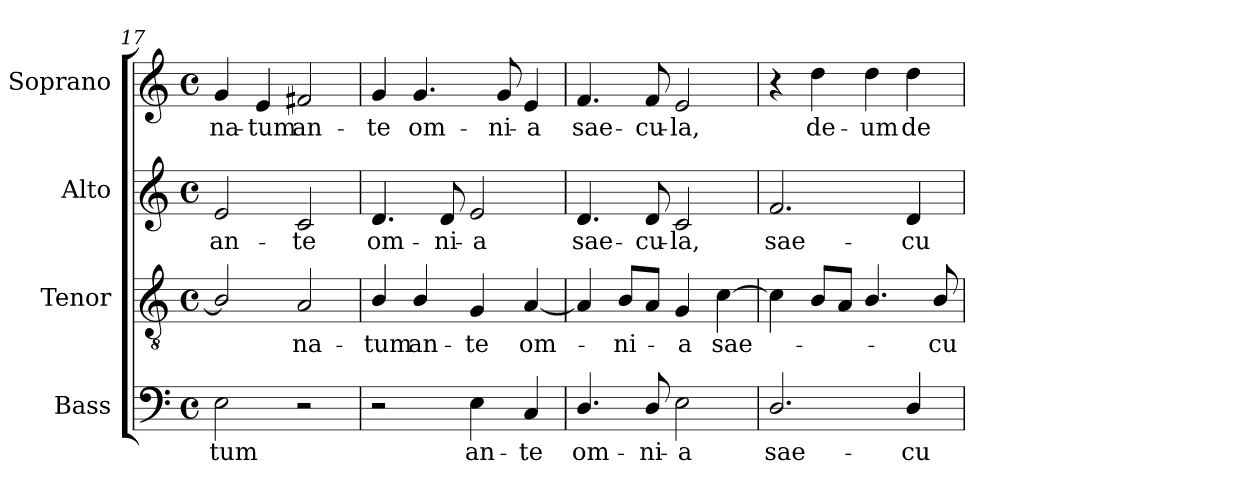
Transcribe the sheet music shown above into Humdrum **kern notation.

**kern	**text	**kern	**text	**kern	**text	**kern	**text
*part4	*part4	*part3	*part3	*part2	*part2	*part1	*part1
*staff4	*staff4	*staff3	*staff3	*staff2	*staff2	*staff1	*staff1
*I"Bass	*	*I"Tenor	*	*I"Alto	*	*I"Soprano	*
*I'B.	*	*I'T.	*	*I'A.	*	*I'S.	*
*clefF4	*	*clefGv2	*	*clefG2	*	*clefG2	*
*	*	*ITrd7c12	*	*	*	*	*
*k[]	*	*k[]	*	*k[]	*	*k[]	*
*C:	*	*C:	*	*C:	*	*C:	*
*M4/4	*	*M4/4	*	*M4/4	*	*M4/4	*
*met(c)	*	*met(c)	*	*met(c)	*	*met(c)	*
=17	=17	=17	=17	=17	=17	=17	=17
!	!LO:LY:b:color=#000000	!	!	!	!	!	!
!	!	!	!	!	!LO:LY:b:color=#000000	!	!
!	!	!	!	!	!	!	!LO:LY:b:color=#000000
2Ei\	-tum	2BBi/]	.	2ei/	an-	4gi/	na-
!	!	!	!	!	!	!	!LO:LY:b:color=#000000
.	.	.	.	.	.	4ei/	-tum
!	!	!	!LO:LY:b:color=#000000	!	!	!	!
!	!	!	!	!	!LO:LY:b:color=#000000	!	!
!	!	!	!	!	!	!	!LO:LY:b:color=#000000
2r	.	2AAi/	na-	2ci/	-te	2f#Xi/	an-
!!LO:PB:g=z
=18	=18	=18	=18	=18	=18	=18	=18
!	!	!	!LO:LY:b:color=#000000	!	!	!	!
!	!	!	!	!	!LO:LY:b:color=#000000	!	!
!	!	!	!	!	!	!	!LO:LY:b:color=#000000
2r	.	4BBi/	-tum	4.di/	om-	4gi/	-te
!	!	!	!LO:LY:b:color=#000000	!	!	!	!
!	!	!	!	!	!	!	!LO:LY:b:color=#000000
.	.	4BBi/	an-	.	.	4.gi/	om-
!	!	!	!	!	!LO:LY:b:color=#000000	!	!
.	.	.	.	8di/	-ni-	.	.
!	!LO:LY:b:color=#000000	!	!	!	!	!	!
!	!	!	!LO:LY:b:color=#000000	!	!	!	!
!	!	!	!	!	!LO:LY:b:color=#000000	!	!
4Ei\	an-	4GGi/	-te	2ei/	-a	.	.
!	!	!	!	!	!	!	!LO:LY:b:color=#000000
.	.	.	.	.	.	8gi/	-ni-
!	!LO:LY:b:color=#000000	!	!	!	!	!	!
!	!	!	!LO:LY:b:color=#000000	!	!	!	!
!	!	!	!	!	!	!	!LO:LY:b:color=#000000
4Ci/	-te	[4AAi/	om-	.	.	4ei/	-a
=19	=19	=19	=19	=19	=19	=19	=19
!	!LO:LY:b:color=#000000	!	!	!	!	!	!
!	!	!	!	!	!LO:LY:b:color=#000000	!	!
!	!	!	!	!	!	!	!LO:LY:b:color=#000000
4.Di/	om-	4AAi/]	.	4.di/	sae-	4.fi/	sae-
!	!	!	!LO:LY:b:color=#000000	!	!	!	!
.	.	8BBi/L	-ni-	.	.	.	.
!	!LO:LY:b:color=#000000	!	!	!	!	!	!
!	!	!	!	!	!LO:LY:b:color=#000000	!	!
!	!	!	!	!	!	!	!LO:LY:b:color=#000000
8Di/	-ni-	8AAi/J	.	8di/	-cu-	8fi/	-cu-
!	!LO:LY:b:color=#000000	!	!	!	!	!	!
!	!	!	!LO:LY:b:color=#000000	!	!	!	!
!	!	!	!	!	!LO:LY:b:color=#000000	!	!
!	!	!	!	!	!	!	!LO:LY:b:color=#000000
2Ei\	-a	4GGi/	-a	2ci/	-la,	2ei/	-la,
!	!	!	!LO:LY:b:color=#000000	!	!	!	!
.	.	[4Ci\	sae-	.	.	.	.
=20	=20	=20	=20	=20	=20	=20	=20
!	!LO:LY:b:color=#000000	!	!	!	!	!	!
!	!	!	!	!	!LO:LY:b:color=#000000	!	!
2.Di/	sae-	4Ci\]	.	2.fi/	sae-	4r	.
!	!	!	!	!	!	!	!LO:LY:b:color=#000000
.	.	8BBi/L	.	.	.	4ddi\	de-
.	.	8AAi/J	.	.	.	.	.
!	!	!	!	!	!	!	!LO:LY:b:color=#000000
.	.	4.BBi/	.	.	.	4ddi\	-um
!	!LO:LY:b:color=#000000	!	!	!	!	!	!
!	!	!	!	!	!LO:LY:b:color=#000000	!	!
!	!	!	!	!	!	!	!LO:LY:b:color=#000000
4Di/	-cu-	.	.	4di/	-cu-	4ddi\	de
!	!	!	!LO:LY:b:color=#000000	!	!	!	!
.	.	8BBi/	-cu-	.	.	.	.
=	=	=	=	=	=	=	=
*-	*-	*-	*-	*-	*-	*-	*-
